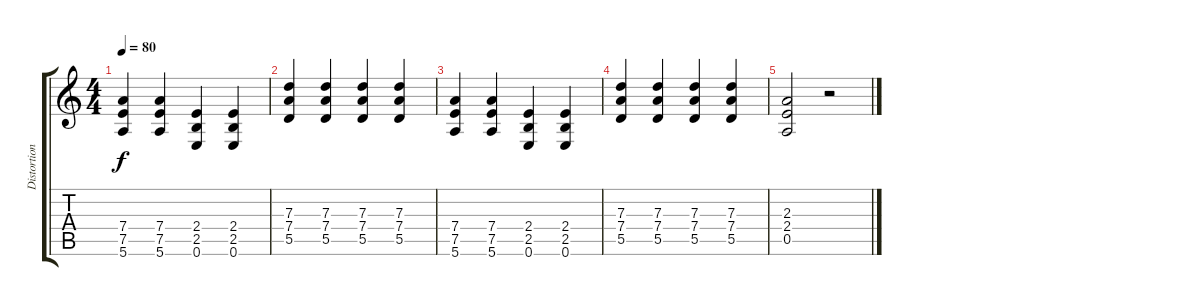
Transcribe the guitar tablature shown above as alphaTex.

\track ("Distortion Guitar 2" "Distortion") {instrument distortionguitar}
\staff {score tabs}
\tuning (E4 B3 G3 D3 A2 E2) {hide}
\ts (4 4)
\tempo 80
\clef g2
\ks c
(7.4 7.5 5.6).4{dy f} (7.4 7.5 5.6).4 (2.4 2.5 0.6).4 (2.4 2.5 0.6).4 |
(7.3 7.4 5.5).4 (7.3 7.4 5.5).4 (7.3 7.4 5.5).4 (7.3 7.4 5.5).4 |
(7.4 7.5 5.6).4 (7.4 7.5 5.6).4 (2.4 2.5 0.6).4 (2.4 2.5 0.6).4 |
(7.3 7.4 5.5).4 (7.3 7.4 5.5).4 (7.3 7.4 5.5).4 (7.3 7.4 5.5).4 |
(2.3 2.4 0.5).2 r.2
